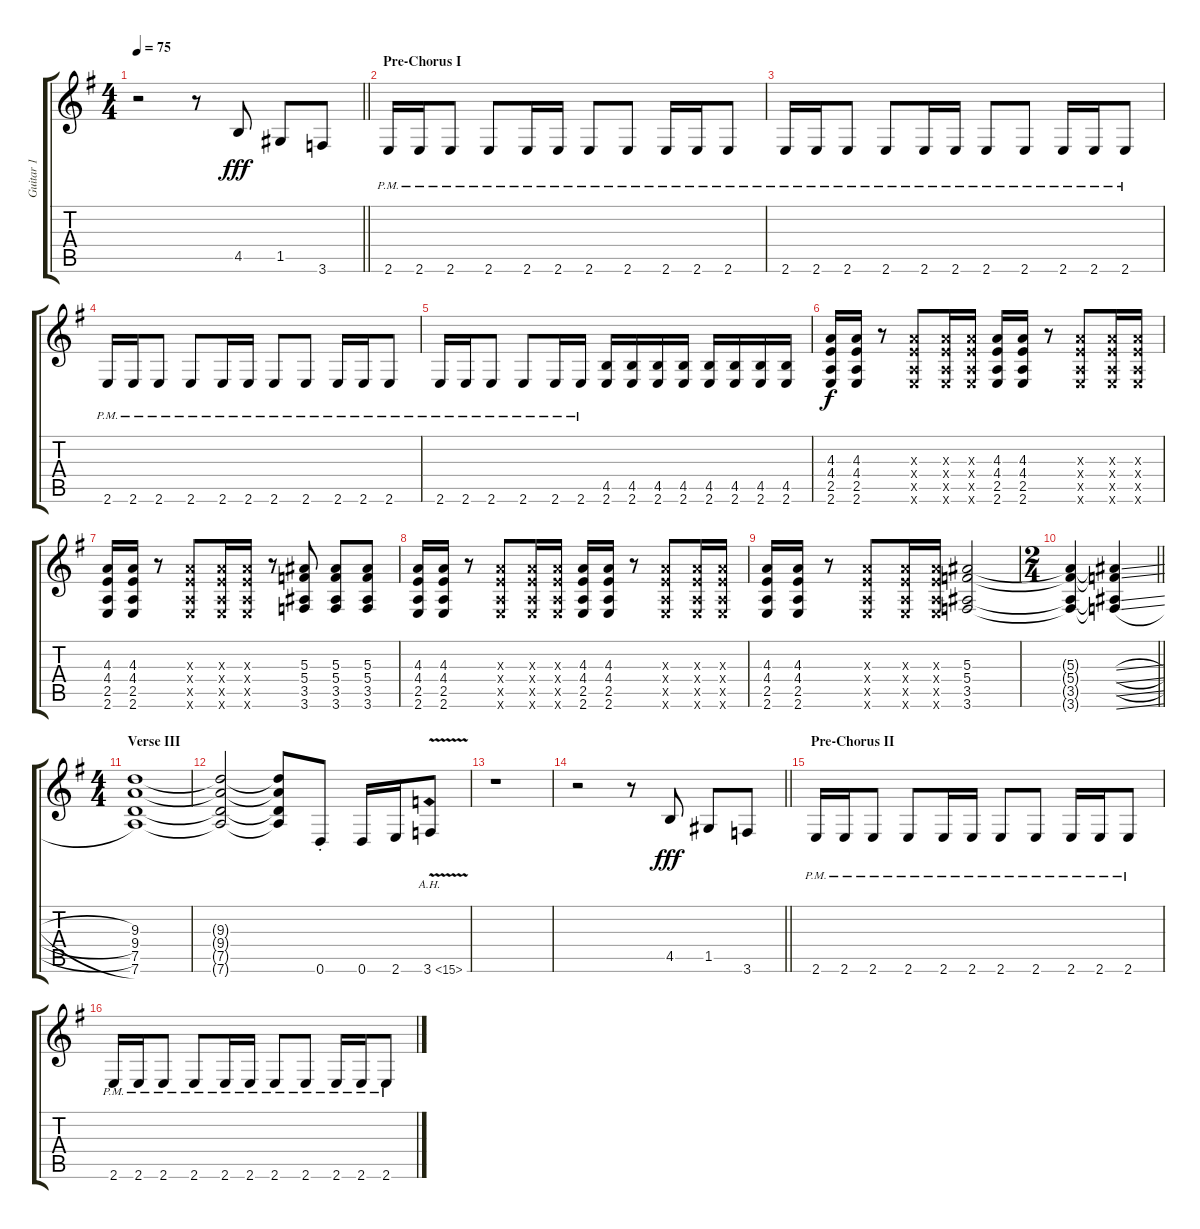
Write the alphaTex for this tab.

\track ("Guitar 1" "Guitar 1") {instrument distortionguitar}
\staff {score tabs}
\tuning (D4 A3 F3 C3 G2 D2) {hide}
\ts (4 4)
\tempo 75
\clef g2
\barLineRight lightlight
\ks eminor
r.2{dy f} r.8 4.5.8{dy fff} 1.5.8 3.6.8 |
\section ("" "Pre-Chorus I")
2.6{pm}.16 2.6{pm}.16 2.6{pm}.8 2.6{pm}.8 2.6{pm}.16 2.6{pm}.16 2.6{pm}.8 2.6{pm}.8 2.6{pm}.16 2.6{pm}.16 2.6{pm}.8 |
2.6{pm}.16 2.6{pm}.16 2.6{pm}.8 2.6{pm}.8 2.6{pm}.16 2.6{pm}.16 2.6{pm}.8 2.6{pm}.8 2.6{pm}.16 2.6{pm}.16 2.6{pm}.8 |
2.6{pm}.16 2.6{pm}.16 2.6{pm}.8 2.6{pm}.8 2.6{pm}.16 2.6{pm}.16 2.6{pm}.8 2.6{pm}.8 2.6{pm}.16 2.6{pm}.16 2.6{pm}.8 |
2.6{pm}.16 2.6{pm}.16 2.6{pm}.8 2.6{pm}.8 2.6{pm}.16 2.6{pm}.16 (4.5 2.6).16 (4.5 2.6).16 (4.5 2.6).16 (4.5 2.6).16 (4.5 2.6).16 (4.5 2.6).16 (4.5 2.6).16 (4.5 2.6).16 |
(4.3 4.4 2.5 2.6).16{dy f} (4.3 4.4 2.5 2.6).16 r.8 (4.3{x} 4.4{x} 2.5{x} 2.6{x}).8 (4.3{x} 4.4{x} 2.5{x} 2.6{x}).16 (4.3{x} 4.4{x} 2.5{x} 2.6{x}).16 (4.3 4.4 2.5 2.6).16 (4.3 4.4 2.5 2.6).16 r.8 (4.3{x} 4.4{x} 2.5{x} 2.6{x}).8 (4.3{x} 4.4{x} 2.5{x} 2.6{x}).16 (4.3{x} 4.4{x} 2.5{x} 2.6{x}).16 |
(4.3 4.4 2.5 2.6).16 (4.3 4.4 2.5 2.6).16 r.8 (4.3{x} 4.4{x} 2.5{x} 2.6{x}).8 (4.3{x} 4.4{x} 2.5{x} 2.6{x}).16 (4.3{x} 4.4{x} 2.5{x} 2.6{x}).16 r.8 (5.3 5.4 3.5 3.6).8 (5.3 5.4 3.5 3.6).8 (5.3 5.4 3.5 3.6).8 |
(4.3 4.4 2.5 2.6).16 (4.3 4.4 2.5 2.6).16 r.8 (4.3{x} 4.4{x} 2.5{x} 2.6{x}).8 (4.3{x} 4.4{x} 2.5{x} 2.6{x}).16 (4.3{x} 4.4{x} 2.5{x} 2.6{x}).16 (4.3 4.4 2.5 2.6).16 (4.3 4.4 2.5 2.6).16 r.8 (4.3{x} 4.4{x} 2.5{x} 2.6{x}).8 (4.3{x} 4.4{x} 2.5{x} 2.6{x}).16 (4.3{x} 4.4{x} 2.5{x} 2.6{x}).16 |
(4.3 4.4 2.5 2.6).16 (4.3 4.4 2.5 2.6).16 r.8 (4.3{x} 4.4{x} 2.5{x} 2.6{x}).8 (4.3{x} 4.4{x} 2.5{x} 2.6{x}).16 (4.3{x} 4.4{x} 2.5{x} 2.6{x}).16 (5.3 5.4 3.5 3.6).2 |
\ts (2 4)
\barLineRight lightlight
(5.3{t} 5.4{t} 3.5{t} 3.6{t}).4 (5.3{sl t} 5.4{sl t} 3.5{sl t} 3.6{sl t}).4 |
\ts (4 4)
\section ("" "Verse III")
(9.3 9.4 7.5 7.6).1 |
(9.3{t} 9.4{t} 7.5{t} 7.6{t}).2 (9.3{t} 9.4{t} 7.5{t} 7.6{t}).8 0.6{st}.8 0.6.16 2.6.16 3.6{ah 12 v}.8 |
r.1 |
\barLineRight lightlight
r.2 r.8 4.5.8{dy fff} 1.5.8 3.6.8 |
\section ("" "Pre-Chorus II")
2.6{pm}.16 2.6{pm}.16 2.6{pm}.8 2.6{pm}.8 2.6{pm}.16 2.6{pm}.16 2.6{pm}.8 2.6{pm}.8 2.6{pm}.16 2.6{pm}.16 2.6{pm}.8 |
2.6{pm}.16 2.6{pm}.16 2.6{pm}.8 2.6{pm}.8 2.6{pm}.16 2.6{pm}.16 2.6{pm}.8 2.6{pm}.8 2.6{pm}.16 2.6{pm}.16 2.6{pm}.8
